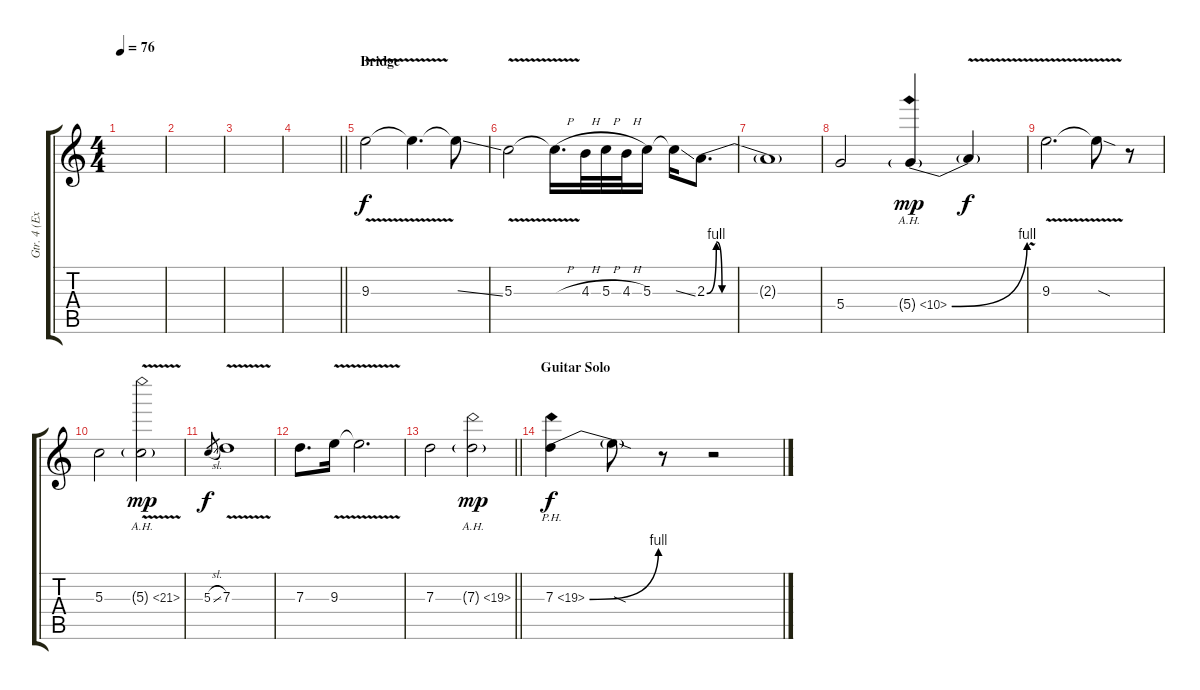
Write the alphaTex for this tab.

\track ("Gtr. 4 (Extra Riffs)" "Gtr. 4 (Ex") {instrument distortionguitar}
\staff {score tabs}
\tuning (E4 B3 G3 D3 A2 E2) {hide}
\ts (4 4)
\tempo 76
\clef g2
\ks c
|
|
|
\barLineRight lightlight
|
\section ("" "Bridge")
9.3{v}.2 9.3{t}.4{d} 9.3{ss t}.8 |
5.3{v}.2 5.3{h t}.16{d} 4.3{h}.32 5.3{h}.32 4.3{h}.32 5.3.16 5.3{ss t}.16 2.3{be (custom 0 0 5 4 8 0 30 0 60 0)}.8{d} |
2.3{t}.1 |
5.4.2 5.4{be (bend 0 0 60 4) ah 5 g}.4{dy mp} 5.4{v t}.4{dy f} |
9.3{v}.2{d} 9.3{sod t}.8 r.8 |
5.3.2 5.3{ah 16 v g}.2{dy mp} |
5.3{sl}.8{gr dy f} 7.3{v}.1 |
7.3.8{d} 9.3{v}.16 9.3{t}.2{d} |
\barLineRight lightlight
7.3.2 7.3{ah 12 g}.2{dy mp} |
\section ("" "Guitar Solo")
7.3{be (bend 0 0 60 4) ph 12}.4{dy f} 7.3{sod t}.8 r.8 r.2
